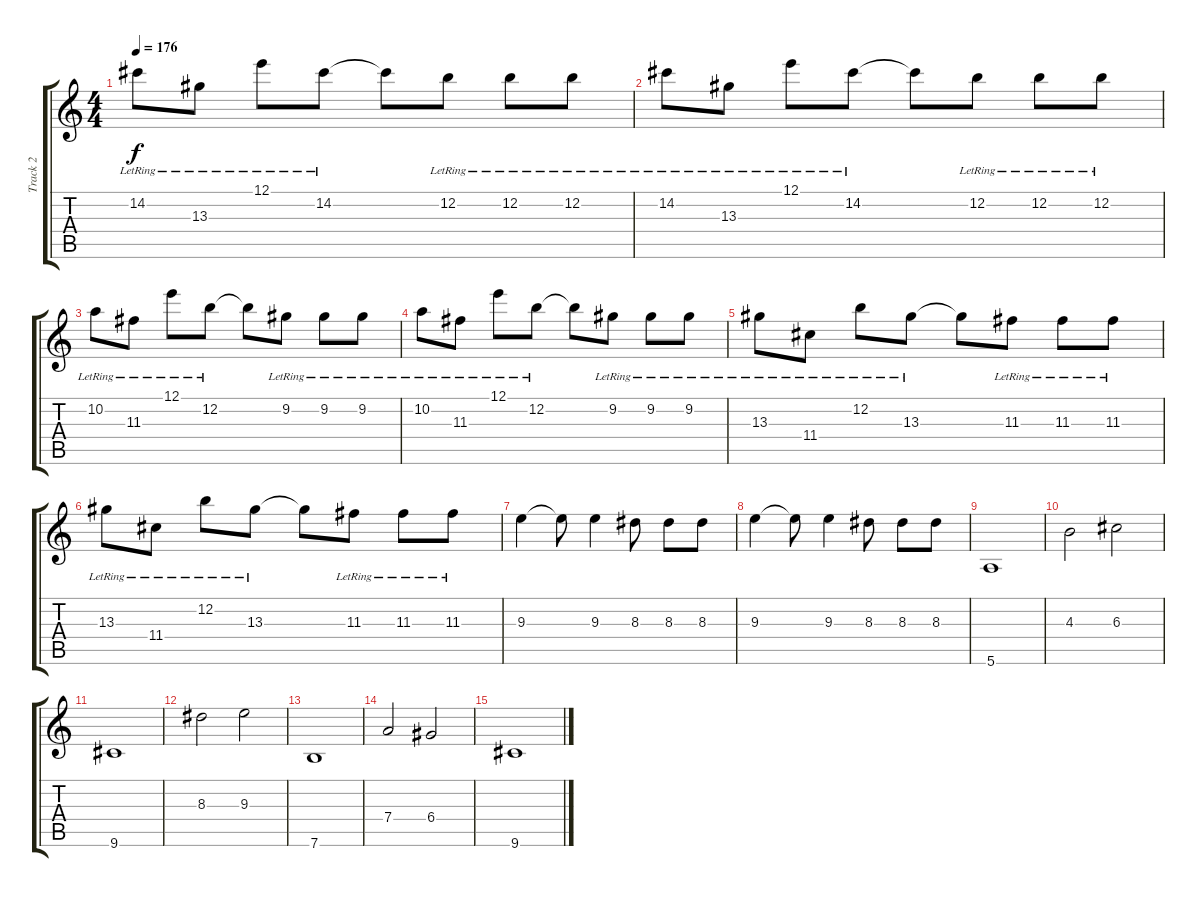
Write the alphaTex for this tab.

\track ("Track 2" "Track 2") {instrument overdrivenguitar}
\staff {score tabs}
\tuning (E4 B3 G3 D3 A2 E2) {hide}
\ts (4 4)
\tempo 176
\clef g2
\ks c
14.2{lr}.8{dy f instrument electricguitarjazz} 13.3{lr}.8 12.1{lr}.8 14.2{lr}.8 14.2{t}.8 12.2{lr}.8 12.2{lr}.8 12.2{lr}.8 |
14.2{lr}.8 13.3{lr}.8 12.1{lr}.8 14.2{lr}.8 14.2{t}.8 12.2{lr}.8 12.2{lr}.8 12.2{lr}.8 |
10.2{lr}.8 11.3{lr}.8 12.1{lr}.8 12.2{lr}.8 12.2{t}.8 9.2{lr}.8 9.2{lr}.8 9.2{lr}.8 |
10.2{lr}.8 11.3{lr}.8 12.1{lr}.8 12.2{lr}.8 12.2{t}.8 9.2{lr}.8 9.2{lr}.8 9.2{lr}.8 |
13.3{lr}.8 11.4{lr}.8 12.2{lr}.8 13.3{lr}.8 13.3{t}.8 11.3{lr}.8 11.3{lr}.8 11.3{lr}.8 |
13.3{lr}.8 11.4{lr}.8 12.2{lr}.8 13.3{lr}.8 13.3{t}.8 11.3{lr}.8 11.3{lr}.8 11.3{lr}.8 |
9.3.4 9.3{t}.8 9.3.4 8.3.8 8.3.8 8.3.8 |
9.3.4 9.3{t}.8 9.3.4 8.3.8 8.3.8 8.3.8 |
5.6.1{instrument electricguitarjazz} |
4.3.2 6.3.2 |
9.6.1 |
8.3.2 9.3.2 |
7.6.1 |
7.4.2 6.4.2 |
9.6.1
